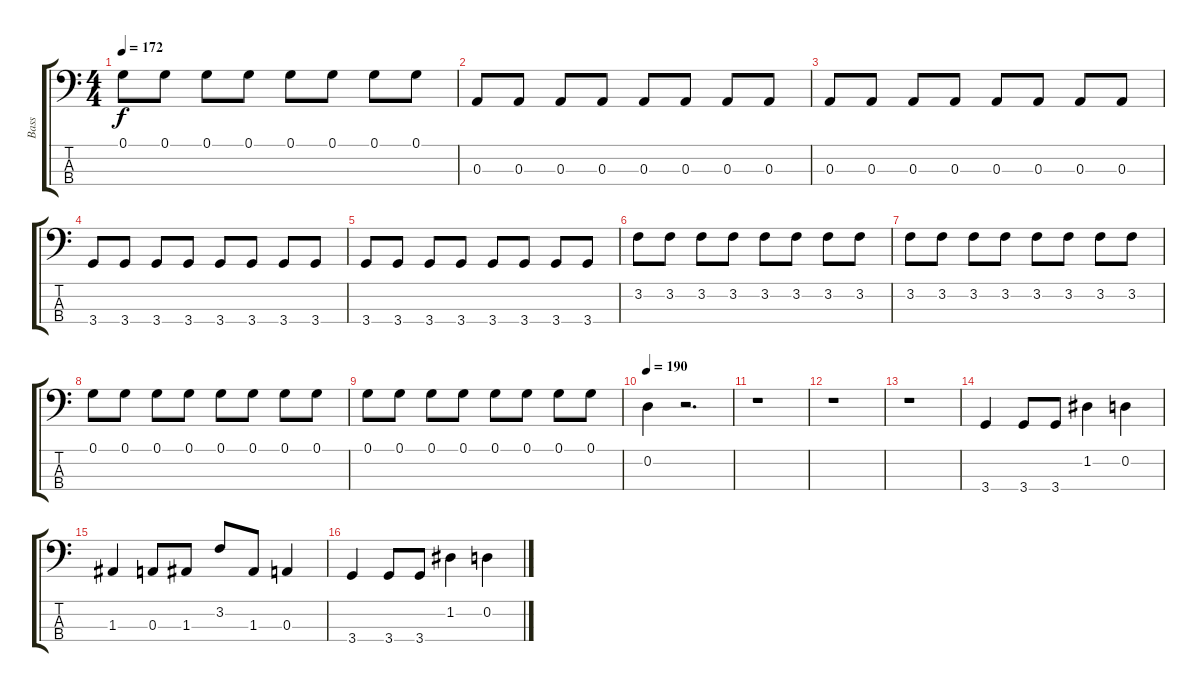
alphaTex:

\track ("Bass" "Bass") {instrument electricbassfinger}
\staff {score tabs}
\tuning (G2 D2 A1 E1) {hide}
\ts (4 4)
\tempo 172
\clef f4
\ks c
0.1.8{dy f} 0.1.8 0.1.8 0.1.8 0.1.8 0.1.8 0.1.8 0.1.8 |
0.3.8 0.3.8 0.3.8 0.3.8 0.3.8 0.3.8 0.3.8 0.3.8 |
0.3.8 0.3.8 0.3.8 0.3.8 0.3.8 0.3.8 0.3.8 0.3.8 |
3.4.8 3.4.8 3.4.8 3.4.8 3.4.8 3.4.8 3.4.8 3.4.8 |
3.4.8 3.4.8 3.4.8 3.4.8 3.4.8 3.4.8 3.4.8 3.4.8 |
3.2.8 3.2.8 3.2.8 3.2.8 3.2.8 3.2.8 3.2.8 3.2.8 |
3.2.8 3.2.8 3.2.8 3.2.8 3.2.8 3.2.8 3.2.8 3.2.8 |
0.1.8 0.1.8 0.1.8 0.1.8 0.1.8 0.1.8 0.1.8 0.1.8 |
0.1.8 0.1.8 0.1.8 0.1.8 0.1.8 0.1.8 0.1.8 0.1.8 |
\tempo 190
0.2.4 r.2{d} |
r.1 |
r.1 |
r.1 |
3.4.4 3.4.8 3.4.8 1.2.4 0.2.4 |
1.3.4 0.3.8 1.3.8 3.2.8 1.3.8 0.3.4 |
3.4.4 3.4.8 3.4.8 1.2.4 0.2.4
